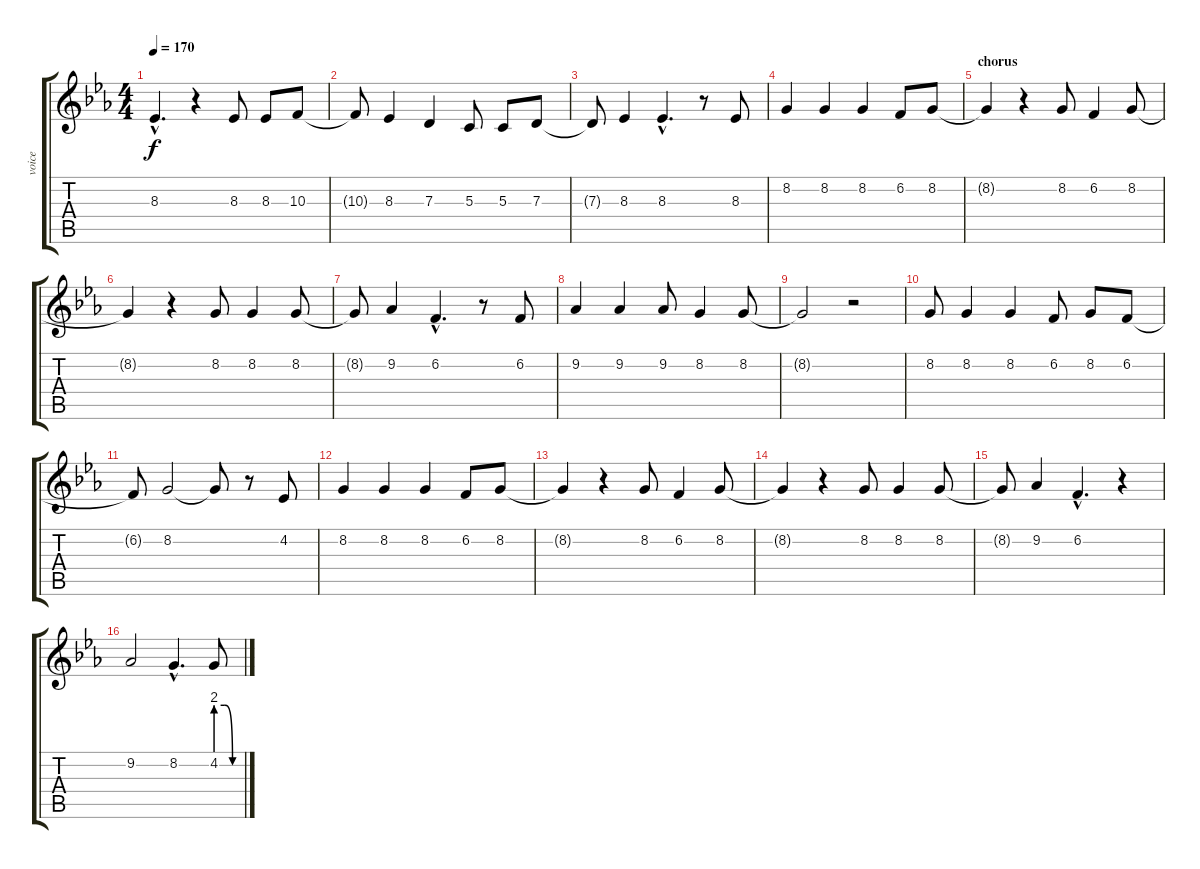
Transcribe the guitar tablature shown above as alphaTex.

\track ("voice" "voice") {instrument altosax}
\staff {score tabs}
\tuning (E4 B3 G3 D3 A2 E2) {hide}
\ts (4 4)
\tempo 170
\clef g2
\ks cminor
8.3{hac t}.4{d dy f} r.4 8.3.8 8.3.8 10.3.8 |
10.3{t}.8 8.3.4 7.3.4 5.3.8 5.3.8 7.3.8 |
7.3{t}.8 8.3.4 8.3{hac}.4{d} r.8 8.3.8 |
8.2.4 8.2.4 8.2.4 6.2.8 8.2.8 |
\section ("" "chorus")
8.2{t}.4 r.4 8.2.8 6.2.4 8.2.8 |
8.2{t}.4 r.4 8.2.8 8.2.4 8.2.8 |
8.2{t}.8 9.2.4 6.2{hac}.4{d} r.8 6.2.8 |
9.2.4 9.2.4 9.2.8 8.2.4 8.2.8 |
8.2{t}.2 r.2 |
8.2.8 8.2.4 8.2.4 6.2.8 8.2.8 6.2.8 |
6.2{t}.8 8.2.2 8.2{t}.8 r.8 4.2.8 |
8.2.4 8.2.4 8.2.4 6.2.8 8.2.8 |
8.2{t}.4 r.4 8.2.8 6.2.4 8.2.8 |
8.2{t}.4 r.4 8.2.8 8.2.4 8.2.8 |
8.2{t}.8 9.2.4 6.2{hac}.4{d} r.4 |
9.2.2 8.2{hac}.4{d} 4.2{be (custom 0 8 20 8 22 8 40 0 60 0)}.8
